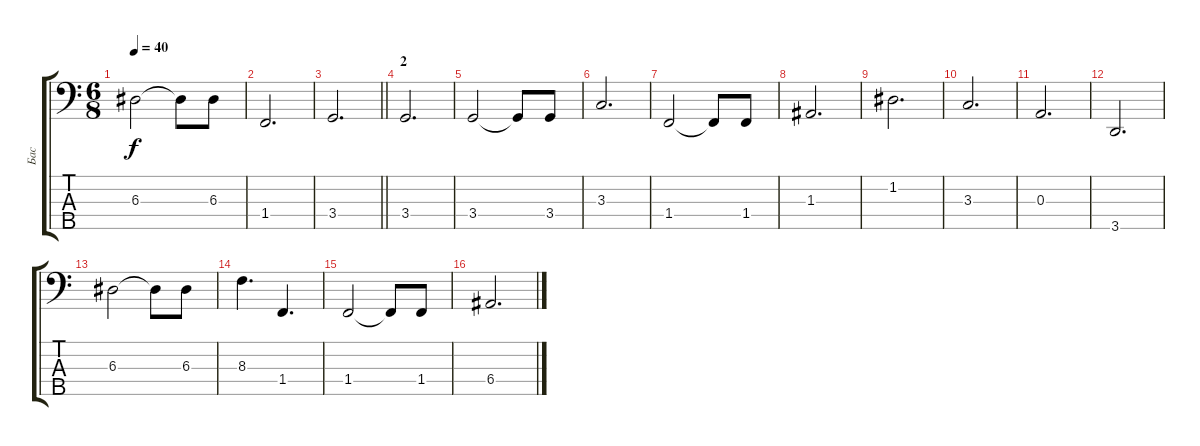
\track ("Бас" "Бас") {instrument electricbassfinger}
\staff {score tabs}
\tuning (G2 D2 A1 E1 B0) {hide}
\ts (6 8)
\tempo 40
\clef f4
\ks c
6.3.2{dy f} 6.3{t}.8 6.3.8 |
1.4.2{d} |
\barLineRight lightlight
3.4.2{d} |
\section ("" "2")
3.4.2{d} |
3.4.2 3.4{t}.8 3.4.8 |
3.3.2{d} |
1.4.2 1.4{t}.8 1.4.8 |
1.3.2{d} |
1.2.2{d} |
3.3.2{d} |
0.3.2{d} |
3.5.2{d} |
6.3.2 6.3{t}.8 6.3.8 |
8.3.4{d} 1.4.4{d} |
1.4.2 1.4{t}.8 1.4.8 |
6.4.2{d}
